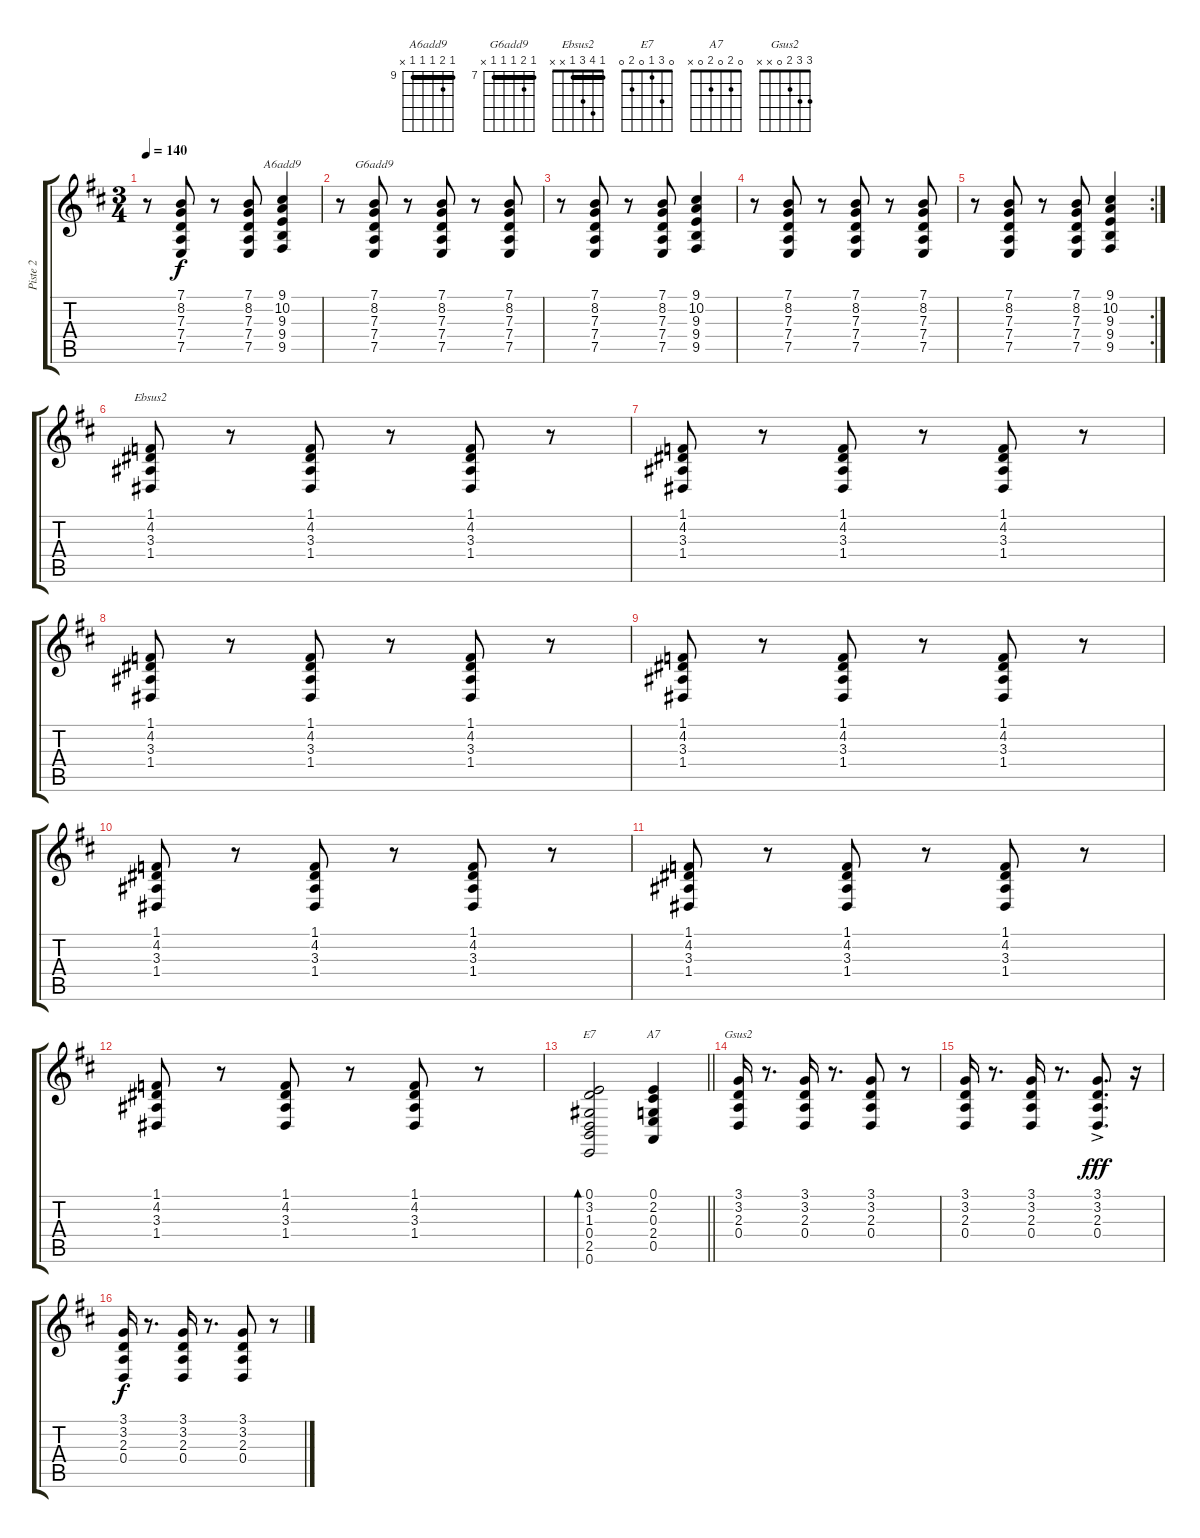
\track ("Piste 2" "Piste 2") {instrument electricpiano1}
\staff {score tabs}
\tuning (E4 B3 G3 D3 A2 E2) {hide}
\chord ("A6add9" 9 10 9 9 9 x) {firstfret 9 barre 9}
\chord ("G6add9" 7 8 7 7 7 x) {firstfret 7 barre 7}
\chord ("Ebsus2" 1 4 3 1 x x) {barre 1}
\chord ("E7" 0 3 1 0 2 0)
\chord ("A7" 0 2 0 2 0 x)
\chord ("Gsus2" 3 3 2 0 x x)
\ts (3 4)
\tempo 140
\clef g2
\ks d
r.8{dy f} (7.1 8.2 7.3 7.4 7.5).8 r.8 (7.1 8.2 7.3 7.4 7.5).8 (9.1 10.2 9.3 9.4 9.5).4{ch "A6add9"} |
r.8 (7.1 8.2 7.3 7.4 7.5).8{ch "G6add9"} r.8 (7.1 8.2 7.3 7.4 7.5).8 r.8 (7.1 8.2 7.3 7.4 7.5).8 |
r.8 (7.1 8.2 7.3 7.4 7.5).8 r.8 (7.1 8.2 7.3 7.4 7.5).8 (9.1 10.2 9.3 9.4 9.5).4 |
r.8 (7.1 8.2 7.3 7.4 7.5).8 r.8 (7.1 8.2 7.3 7.4 7.5).8 r.8 (7.1 8.2 7.3 7.4 7.5).8 |
\rc 2
r.8 (7.1 8.2 7.3 7.4 7.5).8 r.8 (7.1 8.2 7.3 7.4 7.5).8 (9.1 10.2 9.3 9.4 9.5).4 |
(1.1 4.2 3.3 1.4).8{ch "Ebsus2" volume 9 balance 0 instrument electricpiano1} r.8 (1.1 4.2 3.3 1.4).8 r.8 (1.1 4.2 3.3 1.4).8 r.8 |
(1.1 4.2 3.3 1.4).8 r.8 (1.1 4.2 3.3 1.4).8 r.8 (1.1 4.2 3.3 1.4).8 r.8 |
(1.1 4.2 3.3 1.4).8 r.8 (1.1 4.2 3.3 1.4).8 r.8 (1.1 4.2 3.3 1.4).8 r.8 |
(1.1 4.2 3.3 1.4).8 r.8 (1.1 4.2 3.3 1.4).8 r.8 (1.1 4.2 3.3 1.4).8 r.8 |
(1.1 4.2 3.3 1.4).8 r.8 (1.1 4.2 3.3 1.4).8 r.8 (1.1 4.2 3.3 1.4).8 r.8 |
(1.1 4.2 3.3 1.4).8 r.8 (1.1 4.2 3.3 1.4).8 r.8 (1.1 4.2 3.3 1.4).8 r.8 |
(1.1 4.2 3.3 1.4).8 r.8 (1.1 4.2 3.3 1.4).8 r.8 (1.1 4.2 3.3 1.4).8 r.8 |
\barLineRight lightlight
(0.1 3.2 1.3 0.4 2.5 0.6).2{bd 120 ch "E7"} (0.1 2.2 0.3 2.4 0.5).4{ch "A7"} |
(3.1 3.2 2.3 0.4).16{ch "Gsus2" volume 8 balance 0 instrument electricpiano1} r.8{d} (3.1 3.2 2.3 0.4).16 r.8{d} (3.1 3.2 2.3 0.4).8 r.8 |
(3.1 3.2 2.3 0.4).16 r.8{d} (3.1 3.2 2.3 0.4).16 r.8{d} (3.1{ac} 3.2{ac} 2.3{ac} 0.4{ac}).8{d dy fff} r.16 |
(3.1 3.2 2.3 0.4).16{dy f} r.8{d} (3.1 3.2 2.3 0.4).16 r.8{d} (3.1 3.2 2.3 0.4).8 r.8
